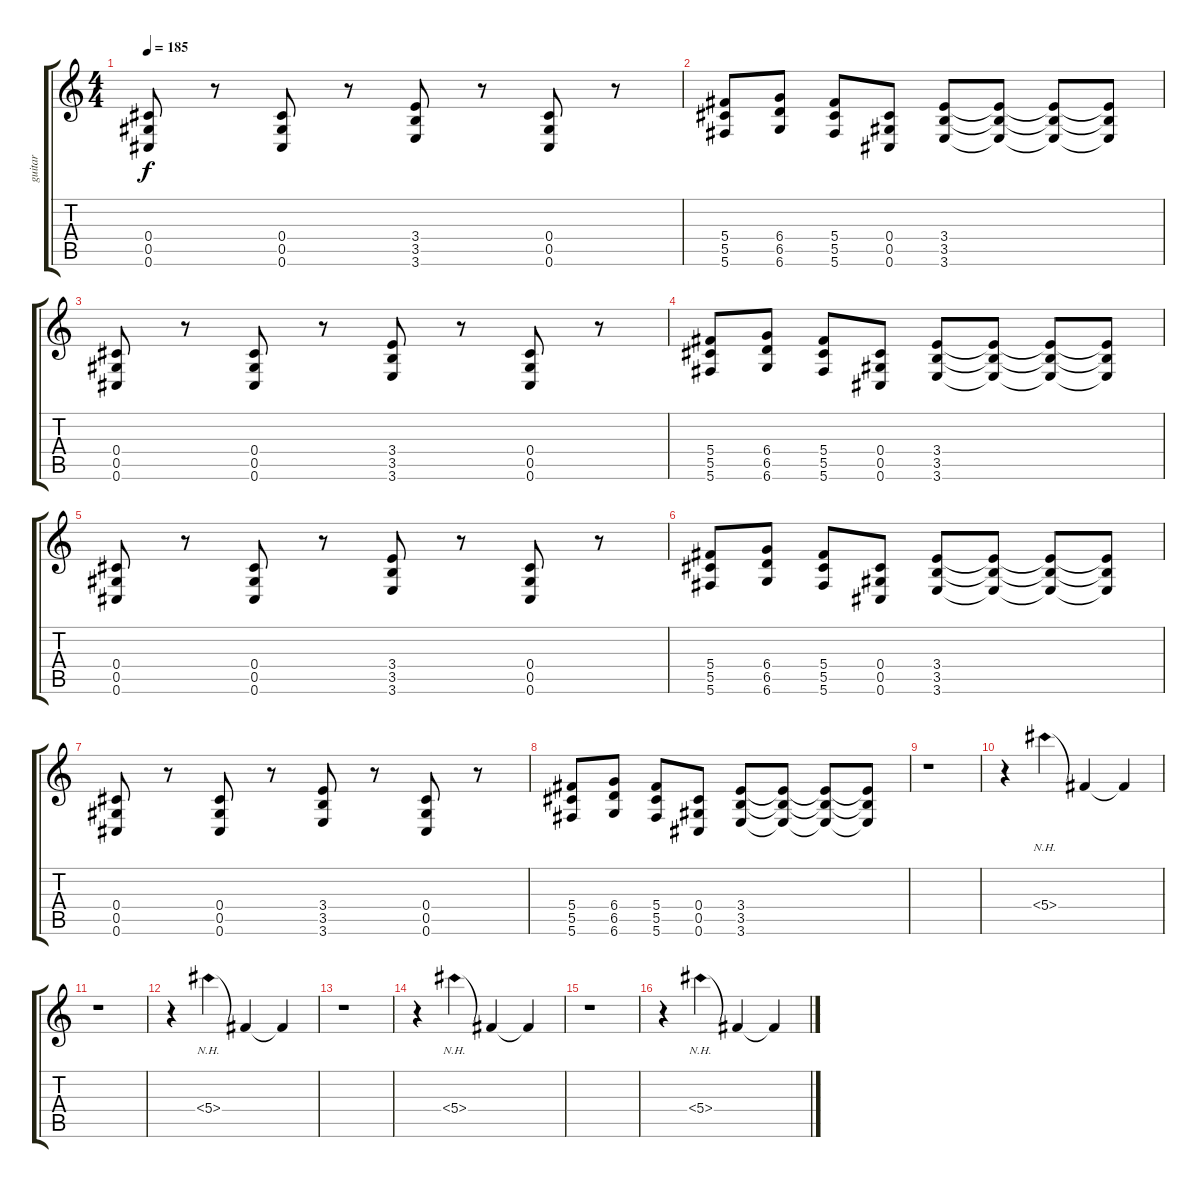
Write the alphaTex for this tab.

\track ("guitar" "guitar") {instrument distortionguitar}
\staff {score tabs}
\tuning (Eb4 Bb3 Gb3 Db3 Ab2 Db2) {hide}
\ts (4 4)
\tempo 185
\clef g2
\ks c
(0.4 0.5 0.6).8{dy f} r.8 (0.4 0.5 0.6).8 r.8 (3.4 3.5 3.6).8 r.8 (0.4 0.5 0.6).8 r.8 |
(5.4 5.5 5.6).8 (6.4 6.5 6.6).8 (5.4 5.5 5.6).8 (0.4 0.5 0.6).8 (3.4 3.5 3.6).8 (3.4{t} 3.5{t} 3.6{t}).8 (3.4{t} 3.5{t} 3.6{t}).8 (3.4{t} 3.5{t} 3.6{t}).8 |
(0.4 0.5 0.6).8 r.8 (0.4 0.5 0.6).8 r.8 (3.4 3.5 3.6).8 r.8 (0.4 0.5 0.6).8 r.8 |
(5.4 5.5 5.6).8 (6.4 6.5 6.6).8 (5.4 5.5 5.6).8 (0.4 0.5 0.6).8 (3.4 3.5 3.6).8 (3.4{t} 3.5{t} 3.6{t}).8 (3.4{t} 3.5{t} 3.6{t}).8 (3.4{t} 3.5{t} 3.6{t}).8 |
(0.4 0.5 0.6).8 r.8 (0.4 0.5 0.6).8 r.8 (3.4 3.5 3.6).8 r.8 (0.4 0.5 0.6).8 r.8 |
(5.4 5.5 5.6).8 (6.4 6.5 6.6).8 (5.4 5.5 5.6).8 (0.4 0.5 0.6).8 (3.4 3.5 3.6).8 (3.4{t} 3.5{t} 3.6{t}).8 (3.4{t} 3.5{t} 3.6{t}).8 (3.4{t} 3.5{t} 3.6{t}).8 |
(0.4 0.5 0.6).8 r.8 (0.4 0.5 0.6).8 r.8 (3.4 3.5 3.6).8 r.8 (0.4 0.5 0.6).8 r.8 |
(5.4 5.5 5.6).8 (6.4 6.5 6.6).8 (5.4 5.5 5.6).8 (0.4 0.5 0.6).8 (3.4 3.5 3.6).8 (3.4{t} 3.5{t} 3.6{t}).8 (3.4{t} 3.5{t} 3.6{t}).8 (3.4{t} 3.5{t} 3.6{t}).8 |
r.1 |
r.4 5.4{nh}.4 5.4{t}.4 5.4{t}.4 |
r.1 |
r.4 5.4{nh}.4 5.4{t}.4 5.4{t}.4 |
r.1 |
r.4 5.4{nh}.4 5.4{t}.4 5.4{t}.4 |
r.1 |
r.4 5.4{nh}.4 5.4{t}.4 5.4{t}.4
